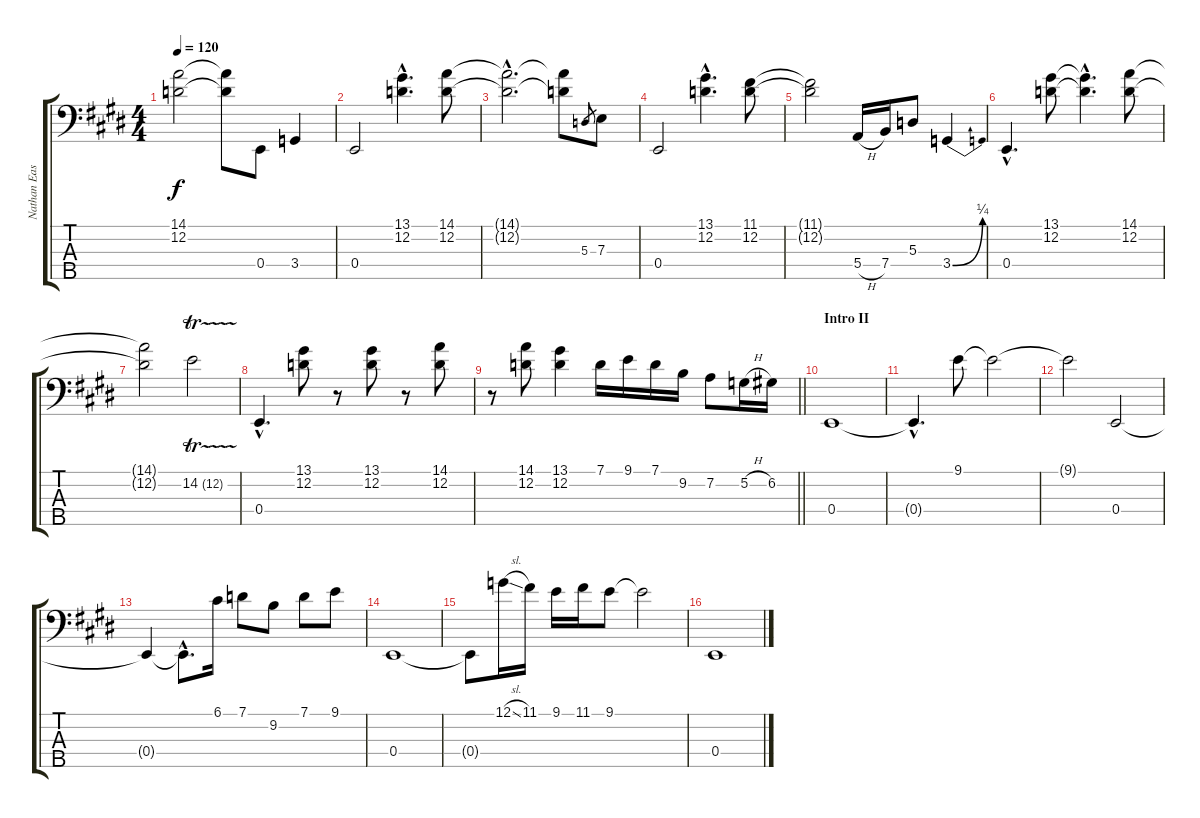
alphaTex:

\track ("Nathan East Bass" "Nathan Eas") {instrument electricbassfinger}
\staff {score tabs}
\tuning (G2 D2 A1 E1 B0) {hide}
\ts (4 4)
\tempo 120
\clef f4
\ks e
(14.1{t} 12.2{t}).2{dy f} (14.1{t} 12.2{t}).8 0.4.8 3.4.4 |
0.4.2 (13.1{hac} 12.2{hac}).4{d} (14.1 12.2).8 |
(14.1{hac t} 12.2{hac t}).2{d} (14.1{t} 12.2{t}).8 5.3.8{gr} 7.3.8 |
0.4.2 (13.1{hac} 12.2{hac}).4{d} (11.1 12.2).8 |
(11.1{t} 12.2{t}).2 5.4{h}.16 7.4.16 5.3.8 3.4{be (bend 0 0 60 1)}.4 |
0.4{hac}.4{d} (13.1 12.2).8 (13.1{hac t} 12.2{hac t}).4{d} (14.1 12.2).8 |
(14.1{t} 12.2{t}).2 14.2{tr (12 16)}.2 |
0.4{hac}.4{d} (13.1 12.2).8 r.8 (13.1 12.2).8 r.8 (14.1 12.2).8 |
\barLineRight lightlight
r.8 (14.1 12.2).8 (13.1 12.2).4 7.1.16 9.1.16 7.1.16 9.2.16 7.2.8 5.2{h}.16 6.2.16 |
\section ("" "Intro II")
0.4.1 |
0.4{hac t}.4{d} 9.1.8 9.1{t}.2 |
9.1{t}.2 0.4.2 |
0.4{t}.4 0.4{hac t}.8{d} 6.1.16 7.1.8 9.2.8 7.1.8 9.1.8 |
0.4.1 |
0.4{t}.8 12.1{sl}.16 11.1.16 9.1.16 11.1.16 9.1.8 9.1{t}.2 |
0.4.1
